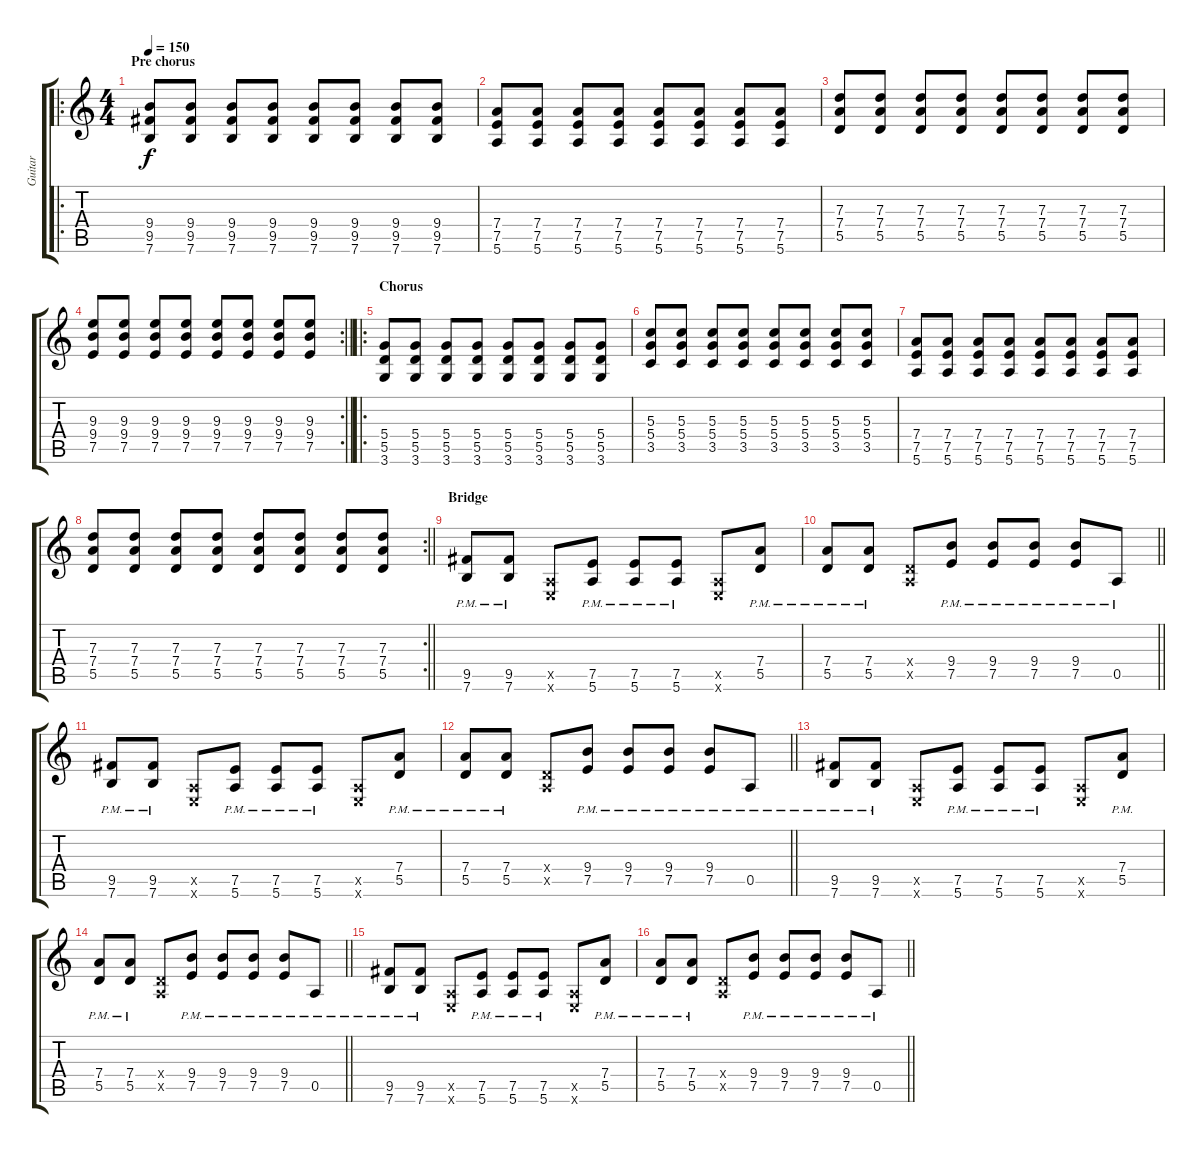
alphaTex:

\track ("Guitar" "Guitar") {instrument distortionguitar}
\staff {score tabs}
\tuning (E4 B3 G3 D3 A2 E2) {hide}
\ro
\ts (4 4)
\section ("" "Pre chorus")
\tempo 150
\clef g2
\ks c
(9.4 9.5 7.6).8{dy f} (9.4 9.5 7.6).8 (9.4 9.5 7.6).8 (9.4 9.5 7.6).8 (9.4 9.5 7.6).8 (9.4 9.5 7.6).8 (9.4 9.5 7.6).8 (9.4 9.5 7.6).8 |
(7.4 7.5 5.6).8 (7.4 7.5 5.6).8 (7.4 7.5 5.6).8 (7.4 7.5 5.6).8 (7.4 7.5 5.6).8 (7.4 7.5 5.6).8 (7.4 7.5 5.6).8 (7.4 7.5 5.6).8 |
(7.3 7.4 5.5).8 (7.3 7.4 5.5).8 (7.3 7.4 5.5).8 (7.3 7.4 5.5).8 (7.3 7.4 5.5).8 (7.3 7.4 5.5).8 (7.3 7.4 5.5).8 (7.3 7.4 5.5).8 |
\rc 2
\barLineRight lightlight
(9.3 9.4 7.5).8 (9.3 9.4 7.5).8 (9.3 9.4 7.5).8 (9.3 9.4 7.5).8 (9.3 9.4 7.5).8 (9.3 9.4 7.5).8 (9.3 9.4 7.5).8 (9.3 9.4 7.5).8 |
\ro
\section ("" "Chorus")
(5.4 5.5 3.6).8 (5.4 5.5 3.6).8 (5.4 5.5 3.6).8 (5.4 5.5 3.6).8 (5.4 5.5 3.6).8 (5.4 5.5 3.6).8 (5.4 5.5 3.6).8 (5.4 5.5 3.6).8 |
(5.3 5.4 3.5).8 (5.3 5.4 3.5).8 (5.3 5.4 3.5).8 (5.3 5.4 3.5).8 (5.3 5.4 3.5).8 (5.3 5.4 3.5).8 (5.3 5.4 3.5).8 (5.3 5.4 3.5).8 |
(7.4 7.5 5.6).8 (7.4 7.5 5.6).8 (7.4 7.5 5.6).8 (7.4 7.5 5.6).8 (7.4 7.5 5.6).8 (7.4 7.5 5.6).8 (7.4 7.5 5.6).8 (7.4 7.5 5.6).8 |
\rc 2
\barLineRight lightlight
(7.3 7.4 5.5).8 (7.3 7.4 5.5).8 (7.3 7.4 5.5).8 (7.3 7.4 5.5).8 (7.3 7.4 5.5).8 (7.3 7.4 5.5).8 (7.3 7.4 5.5).8 (7.3 7.4 5.5).8 |
\section ("" "Bridge")
(9.5{pm} 7.6{pm}).8{instrument distortionguitar} (9.5{pm} 7.6{pm}).8 (0.5{x} 0.6{x}).8 (7.5{pm} 5.6{pm}).8 (7.5{pm} 5.6{pm}).8 (7.5{pm} 5.6{pm}).8 (0.5{x} 0.6{x}).8 (7.4{pm} 5.5{pm}).8 |
\barLineRight lightlight
(7.4{pm} 5.5{pm}).8 (7.4{pm} 5.5{pm}).8 (0.4{x} 0.5{x}).8 (9.4{pm} 7.5{pm}).8 (9.4{pm} 7.5{pm}).8 (9.4{pm} 7.5{pm}).8 (9.4{pm} 7.5{pm}).8 0.5{pm}.8 |
(9.5{pm} 7.6{pm}).8{instrument distortionguitar} (9.5{pm} 7.6{pm}).8 (0.5{x} 0.6{x}).8 (7.5{pm} 5.6{pm}).8 (7.5{pm} 5.6{pm}).8 (7.5{pm} 5.6{pm}).8 (0.5{x} 0.6{x}).8 (7.4{pm} 5.5{pm}).8 |
\barLineRight lightlight
(7.4{pm} 5.5{pm}).8 (7.4{pm} 5.5{pm}).8 (0.4{x} 0.5{x}).8 (9.4{pm} 7.5{pm}).8 (9.4{pm} 7.5{pm}).8 (9.4{pm} 7.5{pm}).8 (9.4{pm} 7.5{pm}).8 0.5{pm}.8 |
(9.5{pm} 7.6{pm}).8{instrument distortionguitar} (9.5{pm} 7.6{pm}).8 (0.5{x} 0.6{x}).8 (7.5{pm} 5.6{pm}).8 (7.5{pm} 5.6{pm}).8 (7.5{pm} 5.6{pm}).8 (0.5{x} 0.6{x}).8 (7.4{pm} 5.5{pm}).8 |
\barLineRight lightlight
(7.4{pm} 5.5{pm}).8 (7.4{pm} 5.5{pm}).8 (0.4{x} 0.5{x}).8 (9.4{pm} 7.5{pm}).8 (9.4{pm} 7.5{pm}).8 (9.4{pm} 7.5{pm}).8 (9.4{pm} 7.5{pm}).8 0.5{pm}.8 |
(9.5{pm} 7.6{pm}).8{instrument distortionguitar} (9.5{pm} 7.6{pm}).8 (0.5{x} 0.6{x}).8 (7.5{pm} 5.6{pm}).8 (7.5{pm} 5.6{pm}).8 (7.5{pm} 5.6{pm}).8 (0.5{x} 0.6{x}).8 (7.4{pm} 5.5{pm}).8 |
\barLineRight lightlight
(7.4{pm} 5.5{pm}).8 (7.4{pm} 5.5{pm}).8 (0.4{x} 0.5{x}).8 (9.4{pm} 7.5{pm}).8 (9.4{pm} 7.5{pm}).8 (9.4{pm} 7.5{pm}).8 (9.4{pm} 7.5{pm}).8 0.5{pm}.8
